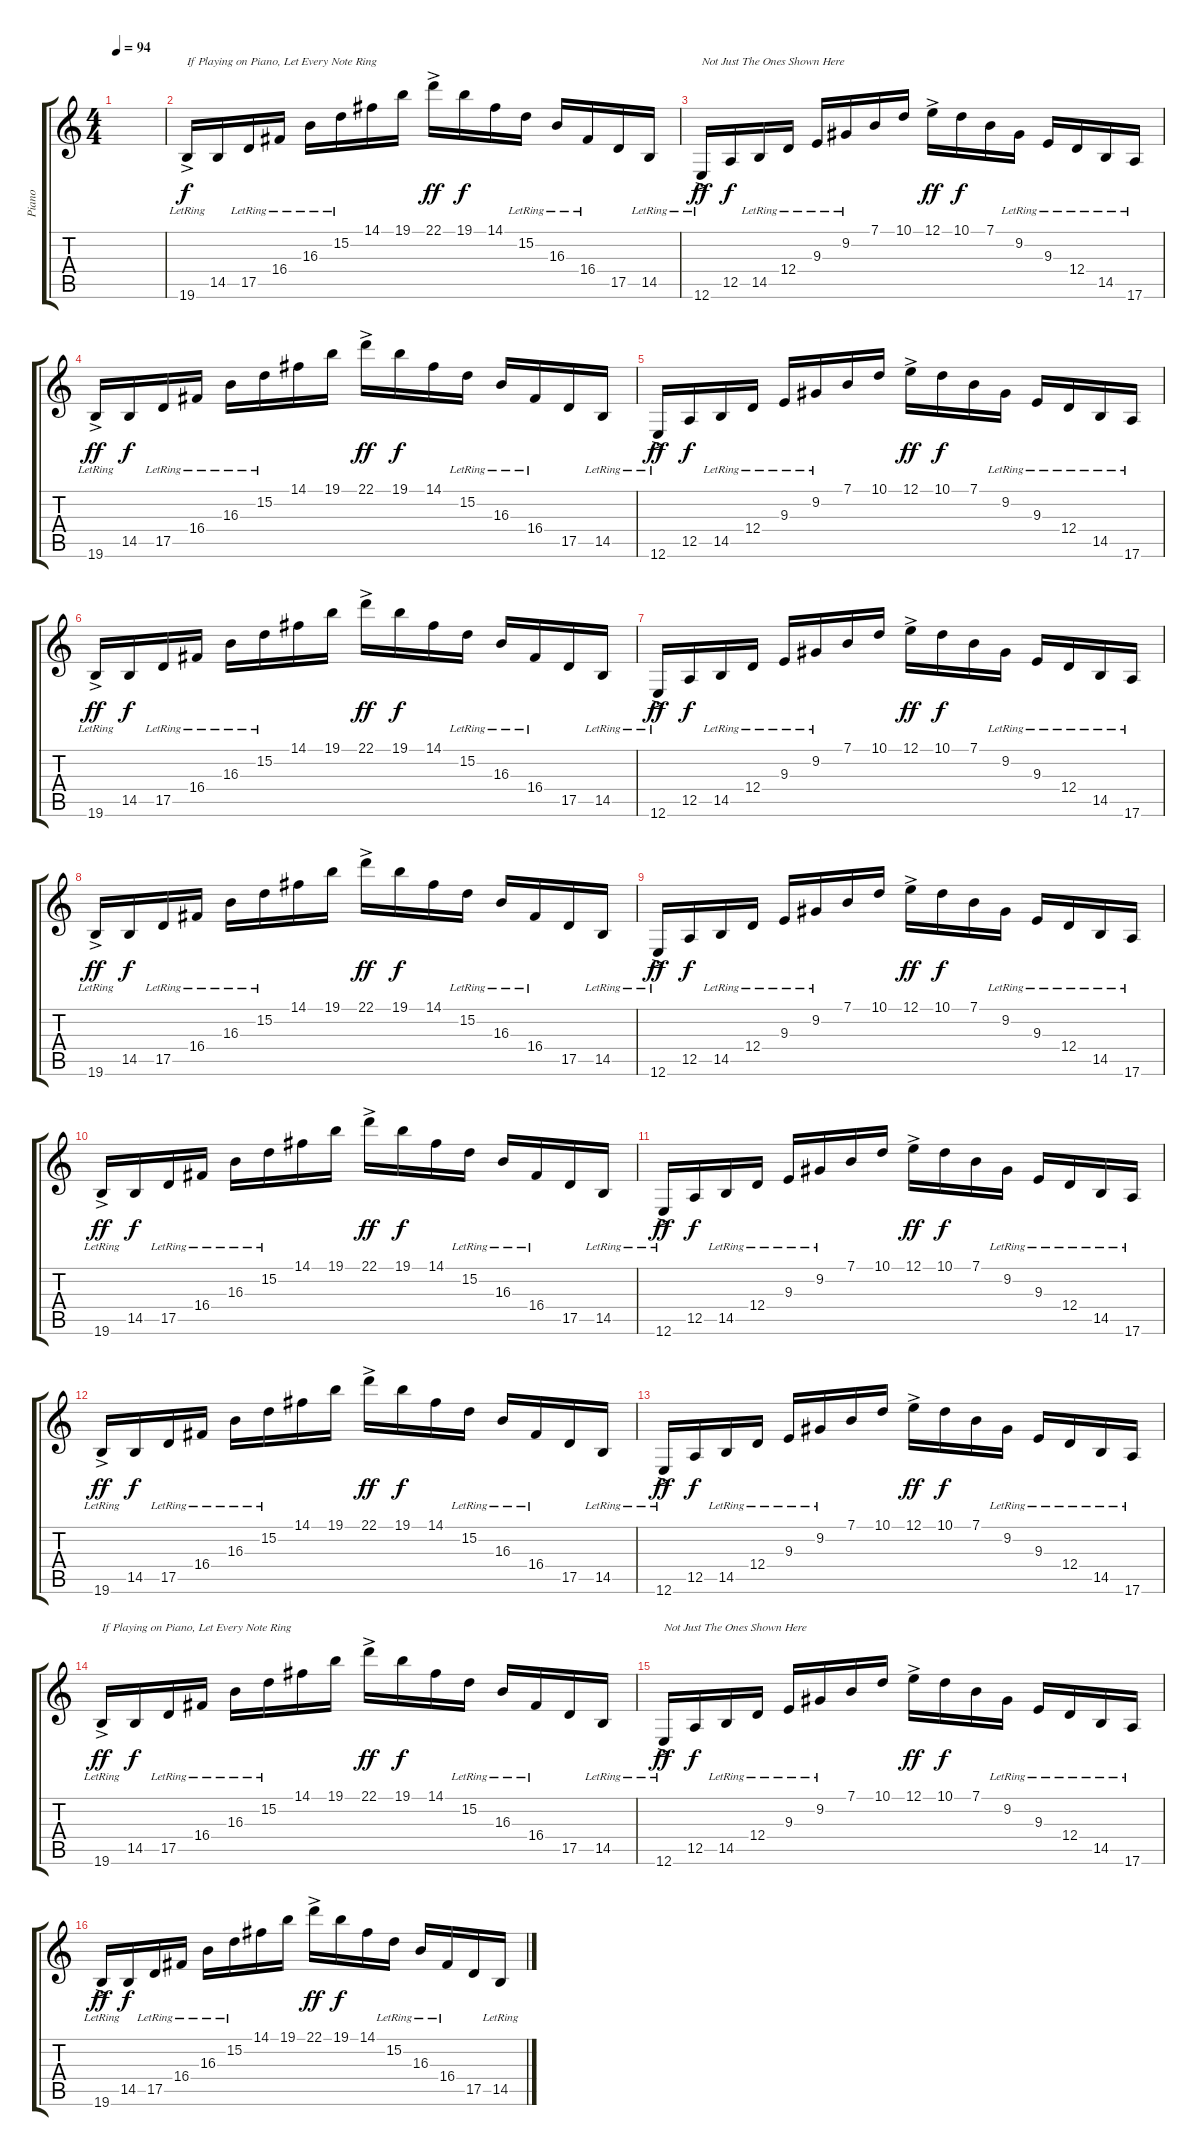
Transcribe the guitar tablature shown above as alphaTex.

\track ("Piano" "Piano") {instrument honkytonkpiano}
\staff {score tabs}
\tuning (E4 B3 G3 D3 A2 E2) {hide}
\ts (4 4)
\tempo 94
\clef g2
\ks c
|
19.6{ac lr}.16{txt "If Playing on Piano, Let Every Note Ring"} 14.5.16{dy f} 17.5{lr}.16 16.4{lr}.16 16.3{lr}.16 15.2{lr}.16 14.1.16 19.1.16 22.1{ac}.16{dy ff} 19.1.16{dy f} 14.1.16 15.2{lr}.16 16.3{lr}.16 16.4{lr}.16 17.5.16 14.5{lr}.16 |
12.6{ac lr}.16{txt "Not Just The Ones Shown Here" dy ff} 12.5.16{dy f} 14.5{lr}.16 12.4{lr}.16 9.3{lr}.16 9.2{lr}.16 7.1.16 10.1.16 12.1{ac}.16{dy ff} 10.1.16{dy f} 7.1.16 9.2{lr}.16 9.3{lr}.16 12.4{lr}.16 14.5{lr}.16 17.6{lr}.16 |
19.6{ac lr}.16{dy ff} 14.5.16{dy f} 17.5{lr}.16 16.4{lr}.16 16.3{lr}.16 15.2{lr}.16 14.1.16 19.1.16 22.1{ac}.16{dy ff} 19.1.16{dy f} 14.1.16 15.2{lr}.16 16.3{lr}.16 16.4{lr}.16 17.5.16 14.5{lr}.16 |
12.6{ac lr}.16{dy ff} 12.5.16{dy f} 14.5{lr}.16 12.4{lr}.16 9.3{lr}.16 9.2{lr}.16 7.1.16 10.1.16 12.1{ac}.16{dy ff} 10.1.16{dy f} 7.1.16 9.2{lr}.16 9.3{lr}.16 12.4{lr}.16 14.5{lr}.16 17.6{lr}.16 |
19.6{ac lr}.16{dy ff} 14.5.16{dy f} 17.5{lr}.16 16.4{lr}.16 16.3{lr}.16 15.2{lr}.16 14.1.16 19.1.16 22.1{ac}.16{dy ff} 19.1.16{dy f} 14.1.16 15.2{lr}.16 16.3{lr}.16 16.4{lr}.16 17.5.16 14.5{lr}.16 |
12.6{ac lr}.16{dy ff} 12.5.16{dy f} 14.5{lr}.16 12.4{lr}.16 9.3{lr}.16 9.2{lr}.16 7.1.16 10.1.16 12.1{ac}.16{dy ff} 10.1.16{dy f} 7.1.16 9.2{lr}.16 9.3{lr}.16 12.4{lr}.16 14.5{lr}.16 17.6{lr}.16 |
19.6{ac lr}.16{dy ff} 14.5.16{dy f} 17.5{lr}.16 16.4{lr}.16 16.3{lr}.16 15.2{lr}.16 14.1.16 19.1.16 22.1{ac}.16{dy ff} 19.1.16{dy f} 14.1.16 15.2{lr}.16 16.3{lr}.16 16.4{lr}.16 17.5.16 14.5{lr}.16 |
12.6{ac lr}.16{dy ff} 12.5.16{dy f} 14.5{lr}.16 12.4{lr}.16 9.3{lr}.16 9.2{lr}.16 7.1.16 10.1.16 12.1{ac}.16{dy ff} 10.1.16{dy f} 7.1.16 9.2{lr}.16 9.3{lr}.16 12.4{lr}.16 14.5{lr}.16 17.6{lr}.16 |
19.6{ac lr}.16{dy ff} 14.5.16{dy f} 17.5{lr}.16 16.4{lr}.16 16.3{lr}.16 15.2{lr}.16 14.1.16 19.1.16 22.1{ac}.16{dy ff} 19.1.16{dy f} 14.1.16 15.2{lr}.16 16.3{lr}.16 16.4{lr}.16 17.5.16 14.5{lr}.16 |
12.6{ac lr}.16{dy ff} 12.5.16{dy f} 14.5{lr}.16 12.4{lr}.16 9.3{lr}.16 9.2{lr}.16 7.1.16 10.1.16 12.1{ac}.16{dy ff} 10.1.16{dy f} 7.1.16 9.2{lr}.16 9.3{lr}.16 12.4{lr}.16 14.5{lr}.16 17.6{lr}.16 |
19.6{ac lr}.16{dy ff} 14.5.16{dy f} 17.5{lr}.16 16.4{lr}.16 16.3{lr}.16 15.2{lr}.16 14.1.16 19.1.16 22.1{ac}.16{dy ff} 19.1.16{dy f} 14.1.16 15.2{lr}.16 16.3{lr}.16 16.4{lr}.16 17.5.16 14.5{lr}.16 |
12.6{ac lr}.16{dy ff} 12.5.16{dy f} 14.5{lr}.16 12.4{lr}.16 9.3{lr}.16 9.2{lr}.16 7.1.16 10.1.16 12.1{ac}.16{dy ff} 10.1.16{dy f} 7.1.16 9.2{lr}.16 9.3{lr}.16 12.4{lr}.16 14.5{lr}.16 17.6{lr}.16 |
19.6{ac lr}.16{txt "If Playing on Piano, Let Every Note Ring" dy ff} 14.5.16{dy f} 17.5{lr}.16 16.4{lr}.16 16.3{lr}.16 15.2{lr}.16 14.1.16 19.1.16 22.1{ac}.16{dy ff} 19.1.16{dy f} 14.1.16 15.2{lr}.16 16.3{lr}.16 16.4{lr}.16 17.5.16 14.5{lr}.16 |
12.6{ac lr}.16{txt "Not Just The Ones Shown Here" dy ff} 12.5.16{dy f} 14.5{lr}.16 12.4{lr}.16 9.3{lr}.16 9.2{lr}.16 7.1.16 10.1.16 12.1{ac}.16{dy ff} 10.1.16{dy f} 7.1.16 9.2{lr}.16 9.3{lr}.16 12.4{lr}.16 14.5{lr}.16 17.6{lr}.16 |
19.6{ac lr}.16{dy ff} 14.5.16{dy f} 17.5{lr}.16 16.4{lr}.16 16.3{lr}.16 15.2{lr}.16 14.1.16 19.1.16 22.1{ac}.16{dy ff} 19.1.16{dy f} 14.1.16 15.2{lr}.16 16.3{lr}.16 16.4{lr}.16 17.5.16 14.5{lr}.16
